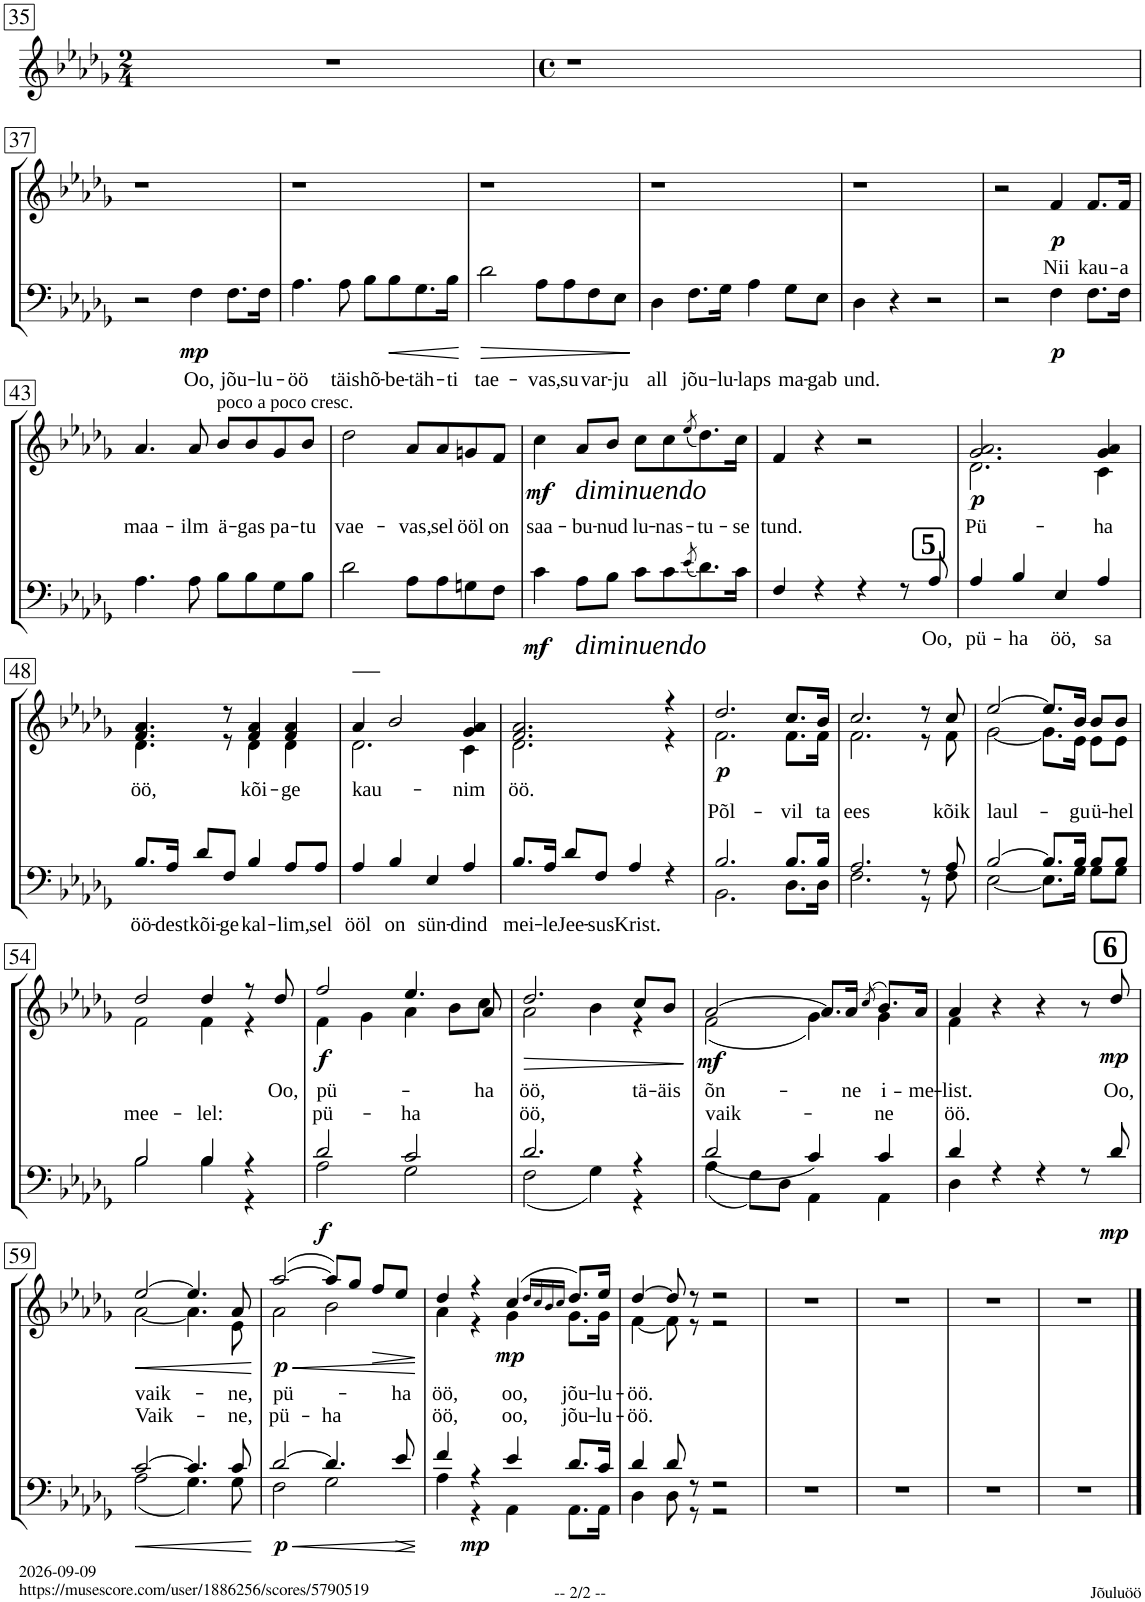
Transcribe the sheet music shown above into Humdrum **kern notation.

**kern	**text	**dynam	**kern	**text	**text	**dynam
*part2	*part2	*part2	*part1	*part1	*part1	*part1
*staff2	*staff2	*staff2	*staff1	*staff1	*staff1	*staff1
*I"T B	*	*	*I"S A	*	*	*
!!LO:PB:g=z
*clefF4	*	*	*clefG2	*	*	*
*	*	*	*Trd1c2	*	*	*
*k[b-e-a-d-g-]	*	*	*k[b-e-a-d-g-]	*	*	*
*M2/4	*	*	*M2/4	*	*	*
=35	=35	=35	=35	=35	=35	=35
2r	.	.	2r	.	.	.
=36	=36	=36	=36	=36	=36	=36
*M4/4	*	*	*M4/4	*	*	*
*met(c)	*	*	*met(c)	*	*	*
1r	.	.	1r	.	.	.
!!LO:LB:g=z
=37	=37	=37	=37	=37	=37	=37
2r	.	.	1r	.	.	.
!	!LO:LY:b	!LO:DY:b	!	!	!	!
4F\	Oo,	mp	.	.	.	.
!	!LO:LY:b	!	!	!	!	!
8.F\L	jõu-	.	.	.	.	.
!	!LO:LY:b	!	!	!	!	!
16F\Jk	-lu-	.	.	.	.	.
=38	=38	=38	=38	=38	=38	=38
!	!LO:LY:b	!	!	!	!	!
4.A-\	-öö	.	1r	.	.	.
!	!LO:LY:b	!	!	!	!	!
8A-\	täis	.	.	.	.	.
!	!LO:LY:b	!	!	!	!	!
8B-\L	hõ-	.	.	.	.	.
!	!LO:LY:b	!LO:HP:b	!	!	!	!
8B-\	-be-	<	.	.	.	.
!	!LO:LY:b	!	!	!	!	!
8.G-\	-täh-	.	.	.	.	.
!	!LO:LY:b	!	!	!	!	!
16B-\Jk	-ti	.	.	.	.	.
=39	=39	=39	=39	=39	=39	=39
!	!LO:LY:b	!LO:HP:b	!	!	!	!
2d-\	tae-	>	1r	.	.	.
!	!LO:LY:b	!	!	!	!	!
8A-\L	-vas,	.	.	.	.	.
!	!LO:LY:b	!	!	!	!	!
8A-\	su	.	.	.	.	.
!	!LO:LY:b	!	!	!	!	!
8F\	var-	.	.	.	.	.
!	!LO:LY:b	!	!	!	!	!
8E-\J	-ju	.	.	.	.	.
.	.	[	.	.	.	.
=40	=40	=40	=40	=40	=40	=40
!	!LO:LY:b	!	!	!	!	!
4D-\	all	.	1r	.	.	.
!	!LO:LY:b	!	!	!	!	!
8.F\L	jõu-	.	.	.	.	.
!	!LO:LY:b	!	!	!	!	!
16G-\Jk	-lu-	.	.	.	.	.
!	!LO:LY:b	!	!	!	!	!
4A-\	-laps	.	.	.	.	.
!	!LO:LY:b	!	!	!	!	!
8G-\L	ma-	.	.	.	.	.
!	!LO:LY:b	!	!	!	!	!
8E-\J	-gab	.	.	.	.	.
=41	=41	=41	=41	=41	=41	=41
!	!LO:LY:b	!	!	!	!	!
4D-\	und.	.	1r	.	.	.
4r	.	.	.	.	.	.
2r	.	.	.	.	.	.
=42	=42	=42	=42	=42	=42	=42
2r	.	.	2r	.	.	.
!	!	!LO:DY:b	!	!LO:LY:b	!	!LO:DY:b
4F\	.	p	4f/	Nii	.	p
!	!	!	!	!LO:LY:b	!	!
8.F\L	.	.	8.f/L	kau-	.	.
!	!	!	!	!LO:LY:b	!	!
16F\Jk	.	.	16f/Jk	-a	.	.
!!LO:LB:g=z
=43	=43	=43	=43	=43	=43	=43
!	!	!	!	!LO:LY:b	!	!
4.A-\	.	.	4.a-/	maa-	.	.
!	!	!	!	!LO:LY:b	!	!
8A-\	.	.	8a-/	-ilm	.	.
!	!	!	!LO:TX:a:t=poco a poco cresc.	!	!	!
!	!	!	!	!LO:LY:b	!	!
8B-\L	.	.	8b-/L	ä-	.	.
!	!	!	!	!LO:LY:b	!	!
8B-\	.	.	8b-/	-gas	.	.
!	!	!	!	!LO:LY:b	!	!
8G-\	.	.	8g-/	pa-	.	.
!	!	!	!	!LO:LY:b	!	!
8B-\J	.	.	8b-/J	-tu	.	.
=44	=44	=44	=44	=44	=44	=44
!	!	!	!	!LO:LY:b	!	!
2d-\	.	.	2dd-\	vae-	.	.
!	!	!	!	!LO:LY:b	!	!
8A-\L	.	.	8a-/L	-vas,	.	.
!	!	!	!	!LO:LY:b	!	!
8A-\	.	.	8a-/	sel	.	.
!	!	!	!	!LO:LY:b	!	!
8Gn\	.	.	8gn/	ööl	.	.
!	!	!	!	!LO:LY:b	!	!
8F\J	.	.	8f/J	on	.	.
=45	=45	=45	=45	=45	=45	=45
!	!	!LO:DY:b	!	!LO:LY:b	!	!LO:DY:b
4c\	.	mf	4cc\	saa-	.	mf
!	!	!	!	!LO:LY:b	!	!
8A-\L	.	.	8a-/L	-bu-	.	.
!	!	!	!	!LO:LY:b	!	!
8B-\J	.	.	8b-/J	-nud	.	.
!	!	!LO:DY:b	!	!LO:LY:b	!	!LO:DY:b
8c\L	.	other-dynamics	8cc\L	lu-	.	other-dynamics
!	!	!	!	!LO:LY:b	!	!
8c\	.	.	8cc\	-nas-	.	.
(8qe-/	.	.	(8qee-/	.	.	.
!	!	!	!	!LO:LY:b	!	!
8.d-\)	.	.	8.dd-\)	-tu-	.	.
!	!	!	!	!LO:LY:b	!	!
16c\Jk	.	.	16cc\Jk	-se	.	.
=46	=46	=46	=46	=46	=46	=46
*^	*	*	*	*	*	*
!	!	!	!	!	!LO:LY:b	!	!
1ryy	4F/	.	.	4f/	tund.	.	.
.	4r	.	.	4r	.	.	.
.	4r	.	.	2r	.	.	.
.	8r	.	.	.	.	.	.
!	!	!LO:LY:b	!	!	!	!	!
.	8A-/	Oo,	.	.	.	.	.
=47	=47	=47	=47	=47	=47	=47	=47
!	!	!LO:LY:b	!	!	!LO:LY:b	!	!LO:DY:b
*	*	*	*	*^	*	*	*
1ryy	4A-/	pü-	.	2.g-/ 2.a-/	2.d-\	Pü-	.	p
!	!	!LO:LY:b	!	!	!	!	!	!
.	4B-/	-ha	.	.	.	.	.	.
!	!	!LO:LY:b	!	!	!	!	!	!
.	4E-/	öö,	.	.	.	.	.	.
!	!	!LO:LY:b	!	!	!	!LO:LY:b	!	!
.	4A-/	sa	.	4g-/ 4a-/	4c\	-ha	.	.
!!LO:LB:g=z	!!
=48	=48	=48	=48	=48	=48	=48	=48	=48
!	!	!LO:LY:b	!	!	!	!LO:LY:b	!	!
1ryy	8.B-/L	öö-	.	4.f/ 4.a-/	4.d-\	öö,	.	.
!	!	!LO:LY:b	!	!	!	!	!	!
.	16A-/Jk	-dest	.	.	.	.	.	.
!	!	!LO:LY:b	!	!	!	!	!	!
.	8d-/L	kõi-	.	.	.	.	.	.
!	!	!LO:LY:b	!	!	!	!	!	!
.	8F/J	-ge	.	8r	8r	.	.	.
!	!	!LO:LY:b	!	!	!	!LO:LY:b	!	!
.	4B-/	kal-	.	4f/ 4a-/	4d-\	kõi-	.	.
!	!	!LO:LY:b	!	!	!	!LO:LY:b	!	!
.	8A-/L	-lim,	.	4f/ 4a-/	4d-\	-ge	.	.
!	!	!LO:LY:b	!	!	!	!	!	!
.	8A-/J	sel	.	.	.	.	.	.
=49	=49	=49	=49	=49	=49	=49	=49	=49
!	!	!LO:LY:b	!	!	!	!LO:LY:b	!	!
1ryy	4A-/	ööl	.	4a-/	2.d-\	kau-	.	.
!	!	!LO:LY:b	!	!	!	!	!	!
.	4B-/	on	.	2b-/	.	.	.	.
!	!	!LO:LY:b	!	!	!	!	!	!
.	4E-/	sün-	.	.	.	.	.	.
!	!	!LO:LY:b	!	!	!	!LO:LY:b	!	!
.	4A-/	-dind	.	4g-/ 4a-/	4c\	-nim	.	.
=50	=50	=50	=50	=50	=50	=50	=50	=50
!	!	!LO:LY:b	!	!	!	!LO:LY:b	!	!
1ryy	8.B-/L	mei-	.	2.f/ 2.a-/	2.d-\	öö.	.	.
!	!	!LO:LY:b	!	!	!	!	!	!
.	16A-/Jk	-le	.	.	.	.	.	.
!	!	!LO:LY:b	!	!	!	!	!	!
.	8d-/L	Jee-	.	.	.	.	.	.
!	!	!LO:LY:b	!	!	!	!	!	!
.	8F/J	-sus	.	.	.	.	.	.
!	!	!LO:LY:b	!	!	!	!	!	!
.	4A-/	Krist.	.	.	.	.	.	.
.	4r	.	.	4r	4r	.	.	.
=51	=51	=51	=51	=51	=51	=51	=51	=51
*	*^	*	*	*	*	*	*	*
!	!	!	!	!	!	!	!	!LO:LY:b	!LO:DY:b
1ryy	2.B-/	2.BB-\	.	.	2.dd-/	2.f\	.	Põl-	p
!	!	!	!	!	!	!	!	!LO:LY:b	!
.	8.B-/L	8.D-\L	.	.	8.cc/L	8.f\L	.	-vil	.
!	!	!	!	!	!	!	!	!LO:LY:b	!
.	16B-/Jk	16D-\Jk	.	.	16b-/Jk	16f\Jk	.	ta	.
=52	=52	=52	=52	=52	=52	=52	=52	=52	=52
!	!	!	!	!	!	!	!	!LO:LY:b	!
1ryy	2.A-/	2.F\	.	.	2.cc/	2.f\	.	ees	.
.	8r	8r	.	.	8r	8r	.	.	.
!	!	!	!	!	!	!	!	!LO:LY:b	!
.	8A-/	8F\	.	.	8cc/	8f\	.	kõik	.
=53	=53	=53	=53	=53	=53	=53	=53	=53	=53
!	!	!	!	!	!	!	!	!LO:LY:b	!
1ryy	[2B-/	[2E-\	.	.	[2ee-/	[2g-\	.	laul-	.
.	8.B-/L]	8.E-\L]	.	.	8.ee-/L]	8.g-\L]	.	.	.
!	!	!	!	!	!	!	!	!LO:LY:b	!
.	16B-/Jk	16G-\Jk	.	.	16b-/Jk	16e-\Jk	.	-gu	.
!	!	!	!	!	!	!	!	!LO:LY:b	!
.	8B-/L	8G-\L	.	.	8b-/L	8e-\L	.	ü-	.
!	!	!	!	!	!	!	!	!LO:LY:b	!
.	8B-/J	8G-\J	.	.	8b-/J	8e-\J	.	-hel	.
!!LO:LB:g=z	!!
=54	=54	=54	=54	=54	=54	=54	=54	=54	=54
!	!	!	!	!	!	!	!	!LO:LY:b	!
1ryy	2B-/	2B-\	.	.	2dd-/	2f\	.	mee-	.
!	!	!	!	!	!	!	!	!LO:LY:b	!
.	4B-/	4B-\	.	.	4dd-/	4f\	.	-lel:	.
.	4r	4r	.	.	8r	4r	.	.	.
!	!	!	!	!	!	!	!LO:LY:b	!	!
.	.	.	.	.	8dd-/	.	Oo,	.	.
=55	=55	=55	=55	=55	=55	=55	=55	=55	=55
!	!	!	!	!LO:DY:b	!	!	!LO:LY:b	!LO:LY:b	!LO:DY:b
1ryy	2d-/	2A-\	.	f	2ff/	4f\	pü-	pü-	f
.	.	.	.	.	.	4g-\	.	.	.
!	!	!	!	!	!	!	!	!LO:LY:b	!
.	2c/	2G-\	.	.	4.ee-/	4a-\	.	-ha	.
.	.	.	.	.	.	8b-\L	.	.	.
!	!	!	!	!	!	!	!LO:LY:b	!	!
.	.	.	.	.	8a-/	8cc\J	-ha	.	.
=56	=56	=56	=56	=56	=56	=56	=56	=56	=56
!	!	!	!	!	!	!	!LO:LY:b	!LO:LY:b	!LO:HP:b
1ryy	2.d-/	(2F\	.	.	2.dd-/	2a-\	öö,	öö,	>
.	.	4G-\)	.	.	.	4b-\	.	.	.
!	!	!	!	!	!	!	!LO:LY:b	!	!
.	4r	4r	.	.	8cc/L	4r	tä-	.	.
!	!	!	!	!	!	!	!LO:LY:b	!	!
.	.	.	.	.	8b-/J	.	-äis	.	.
=57	=57	=57	=57	=57	=57	=57	=57	=57	=57
!	!	!	!	!	!	!	!LO:LY:b	!LO:LY:b	!LO:DY:b
1ryy	(2d-/	(4A-\	.	.	[2a-/	(2f\	õn-	vaik-	mf
.	.	8F\L)	.	.	.	.	.	.	.
.	.	8D-\J	.	.	.	.	.	.	.
.	4c/)	4AA-\	.	.	8.a-/L]	4g-\)	.	.	.
!	!	!	!	!	!	!	!LO:LY:b	!	!
.	.	.	.	.	16a-/Jk	.	-ne	.	.
.	.	.	.	.	(8qcc/	.	.	.	.
!	!	!	!	!	!	!	!LO:LY:b	!LO:LY:b	!
.	4c/	4AA-\	.	.	8.b-/L)	4g-\	i-	-ne	.
!	!	!	!	!	!	!	!LO:LY:b	!	!
.	.	.	.	.	16a-/Jk	.	-me-	.	.
!!LO:REH:place=s1:a:B:cj:fs=16.379:t=6:qo=3.5	!!
=58	=58	=58	=58	=58	=58	=58	=58	=58	=58
!	!	!	!	!	!	!	!LO:LY:b	!LO:LY:b	!
1ryy	4d-/	4D-\	.	.	4a-/	4f\	-list.	öö.	.
.	4r	2.ryy	.	.	4r	2.ryy	.	.	.
.	4r	.	.	.	4r	.	.	.	.
.	8r	.	.	.	8r	.	.	.	.
!	!	!	!	!LO:DY:b	!	!	!LO:LY:b	!	!LO:DY:b
.	8d-/	.	.	mp	8dd-/	.	Oo,	.	mp
!!LO:LB:g=z	!!
=59	=59	=59	=59	=59	=59	=59	=59	=59	=59
!	!	!	!	!LO:HP:b	!	!	!LO:LY:b	!	!LO:HP:b
!	!	!	!	!	!	!	!	!LO:LY:b	!
1ryy	[2c/	(2A-\	.	<	[2ee-/	[2a-\	.	Vaik-	<
.	4.c/]	4.G-\)	.	.	4.ee-/]	4.a-\]	.	.	.
!	!	!	!	!	!	!	!LO:LY:b	!	!
!	!	!	!	!	!	!	!	!LO:LY:b	!
.	8c/	8G-\	.	.	8a-/	8e-\	.	-ne,	.
*v	*v	*v	*	*	*	*	*	*	*
*	*	*	*v	*v	*	*	*
.	.	]	.	.	.	]
=60	=60	=60	=60	=60	=60	=60
!	!	!LO:HP:b	!	!LO:LY:b	!	!
*^	*	*	*^	*	*	*
*	*^	*	*	*	*	*	*	*
!	!	!	!	!LO:DY:n=1:b	!	!	!	!LO:LY:b	!LO:DY:b
1ryy	[2d-/	2F\	.	< p	([2aa-/	2a-\	.	pü-	p
!	!	!	!	!	!	!	!	!LO:LY:b	!
.	4.d-/]	2G-\	.	.	8aa-/L])	2b-\	.	-ha	.
.	.	.	.	.	8gg-/J	.	.	.	.
!	!	!	!	!	!	!	!	!	!LO:HP:b
.	.	.	.	.	8ff/L	.	.	.	>
!	!	!	!	!	!	!	!LO:LY:b	!	!
.	8e-/	.	.	.	8ee-/J	.	-ha	.	.
*v	*v	*v	*	*	*	*	*	*	*
*	*	*	*v	*v	*	*	*
.	.	[ [	.	.	.	[ ]
=61	=61	=61	=61	=61	=61	=61
*^	*	*	*	*	*	*
*	*^	*	*	*	*	*	*
!	!	!	!	!	!	!LO:LY:b	!	!
*	*	*	*	*	*^	*	*	*
!	!	!	!	!	!	!	!	!LO:LY:b	!
1ryy	4f/	4A-\	.	.	4dd-/	4a-\	.	öö,	.
!	!	!	!	!LO:DY:b	!	!	!	!	!
.	4r	4r	.	mp	4r	4r	.	.	.
!	!	!	!	!	!	!	!LO:LY:b	!	!
!	!	!	!	!	!	!	!	!LO:LY:b	!LO:DY:b
.	4e-/	4AA-\	.	.	(4cc/	4g-\	.	oo,	mp
.	.	.	.	.	16qdd-/LL	.	.	.	.
.	.	.	.	.	16qcc/	.	.	.	.
.	.	.	.	.	16qb-/	.	.	.	.
.	.	.	.	.	16qcc/JJ	.	.	.	.
!	!	!	!	!	!	!	!LO:LY:b	!	!
!	!	!	!	!	!	!	!	!LO:LY:b	!
.	8.d-/L	8.AA-\L	.	.	8.dd-/L)	8.g-\L	.	jõu-	.
!	!	!	!	!	!	!	!LO:LY:b	!	!
!	!	!	!	!	!	!	!	!LO:LY:b	!
.	16c/Jk	16AA-\Jk	.	.	16ee-/Jk	16g-\Jk	.	-lu-	.
=62	=62	=62	=62	=62	=62	=62	=62	=62	=62
!	!	!	!	!	!	!	!LO:LY:b	!	!
!	!	!	!	!	!	!	!	!LO:LY:b	!
1ryy	4d-/	4D-\	.	.	[4dd-/	[4f\	.	-öö.	.
.	8d-/	8D-\	.	.	8dd-/]	8f\]	.	.	.
.	8r	8r	.	.	8r	8r	.	.	.
.	2r	2r	.	.	2r	2r	.	.	.
*v	*v	*v	*	*	*	*	*	*	*
*	*	*	*v	*v	*	*	*
=63	=63	=63	=63	=63	=63	=63
1r	.	.	1r	.	.	.
=64	=64	=64	=64	=64	=64	=64
1r	.	.	1r	.	.	.
=65	=65	=65	=65	=65	=65	=65
1r	.	.	1r	.	.	.
=66	=66	=66	=66	=66	=66	=66
1r	.	.	1r	.	.	.
==	==	==	==	==	==	==
*-	*-	*-	*-	*-	*-	*-
